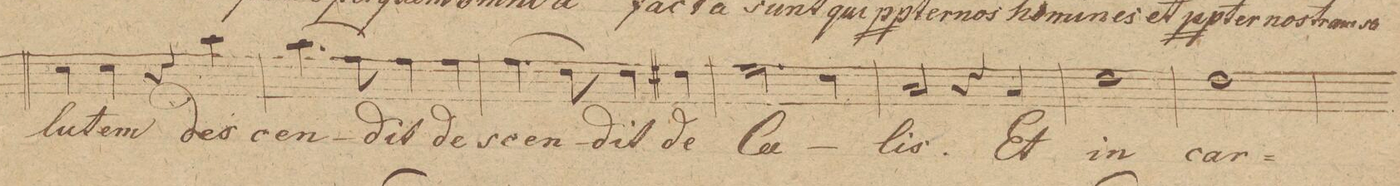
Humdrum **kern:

**kern	**text	**dynam
*I"Baſso 1mo	*	*
*clefF4	*	*
*k[]	*	*
*met(c|)	*	*
*M2/2	*	*
4E\	-lu-	.
4E\	-tem	.
4r	.	.
4c\	des-	.
=36	=36	=36
(4.c\	-cen-	.
8A\)	.	.
4A\	-dit	.
4A\	des-	.
=37	=37	=37
(4.A\	-cen-	.
8F\)	.	.
4F\	-dit	.
4F#X\	de	.
=38	=38	=38
2.G\	Cae-	.
4E\	.	.
=39	=39	=39
2C/	-lis.	.
4r	.	.
4C/	Et	.
=40	=40	=40
1F	in-	.
=41	=41	=41
1F	-car-	.
=42	=42	=42
*-	*-	*-
